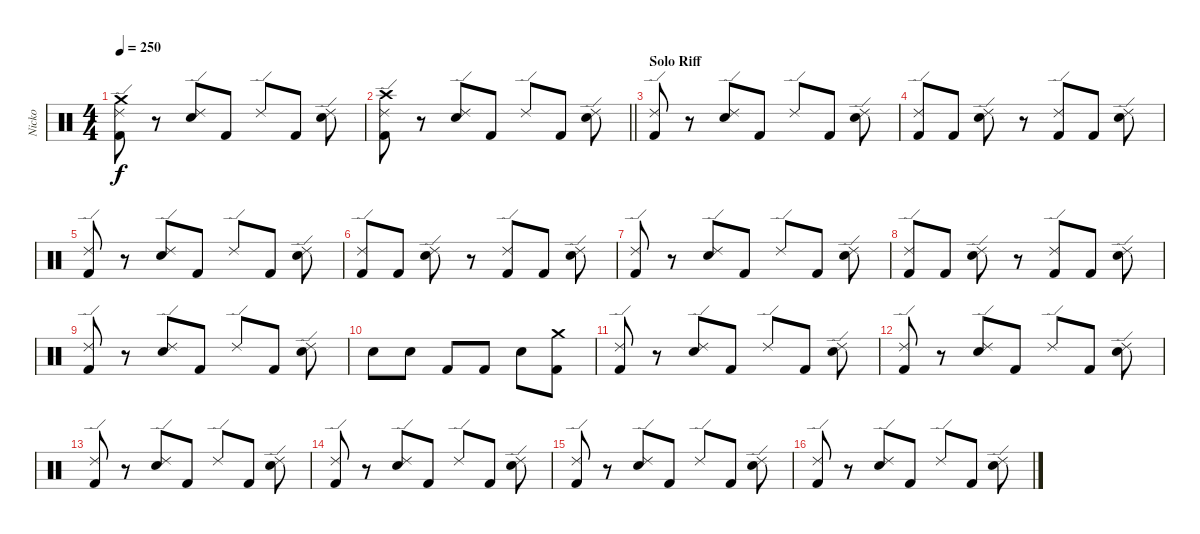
\track ("Nicko" "Nicko") {instrument percussion}
\staff {score}
\articulation defaults
\ts (4 4)
\tempo 250
\clef neutral
\ks c
("Kick (hit) 2" "Ride (edge) 2" "Crash medium (hit)").8{dy f} r.8 ("Electric Snare (hit)" "Ride (edge) 2").8 "Kick (hit) 2".8 "Ride (edge) 2".8 "Kick (hit) 2".8 ("Electric Snare (hit)" "Ride (edge) 2").8 |
\barLineRight lightlight
("Kick (hit) 2" "Ride (edge) 2" "Crash high (hit)").8 r.8 ("Electric Snare (hit)" "Ride (edge) 2").8 "Kick (hit) 2".8 "Ride (edge) 2".8 "Kick (hit) 2".8 ("Electric Snare (hit)" "Ride (edge) 2").8 |
\section ("" "Solo Riff")
("Kick (hit) 2" "Ride (edge) 2").8 r.8 ("Electric Snare (hit)" "Ride (edge) 2").8 "Kick (hit) 2".8 "Ride (edge) 2".8 "Kick (hit) 2".8 ("Electric Snare (hit)" "Ride (edge) 2").8 |
("Kick (hit) 2" "Ride (edge) 2").8 "Kick (hit) 2".8 ("Electric Snare (hit)" "Ride (edge) 2").8 r.8 ("Kick (hit) 2" "Ride (edge) 2").8 "Kick (hit) 2".8 ("Electric Snare (hit)" "Ride (edge) 2").8 |
("Kick (hit) 2" "Ride (edge) 2").8 r.8 ("Electric Snare (hit)" "Ride (edge) 2").8 "Kick (hit) 2".8 "Ride (edge) 2".8 "Kick (hit) 2".8 ("Electric Snare (hit)" "Ride (edge) 2").8 |
("Kick (hit) 2" "Ride (edge) 2").8 "Kick (hit) 2".8 ("Electric Snare (hit)" "Ride (edge) 2").8 r.8 ("Kick (hit) 2" "Ride (edge) 2").8 "Kick (hit) 2".8 ("Electric Snare (hit)" "Ride (edge) 2").8 |
("Kick (hit) 2" "Ride (edge) 2").8 r.8 ("Electric Snare (hit)" "Ride (edge) 2").8 "Kick (hit) 2".8 "Ride (edge) 2".8 "Kick (hit) 2".8 ("Electric Snare (hit)" "Ride (edge) 2").8 |
("Kick (hit) 2" "Ride (edge) 2").8 "Kick (hit) 2".8 ("Electric Snare (hit)" "Ride (edge) 2").8 r.8 ("Kick (hit) 2" "Ride (edge) 2").8 "Kick (hit) 2".8 ("Electric Snare (hit)" "Ride (edge) 2").8 |
("Kick (hit) 2" "Ride (edge) 2").8 r.8 ("Electric Snare (hit)" "Ride (edge) 2").8 "Kick (hit) 2".8 "Ride (edge) 2".8 "Kick (hit) 2".8 ("Electric Snare (hit)" "Ride (edge) 2").8 |
"Electric Snare (hit)".8 "Electric Snare (hit)".8 "Kick (hit) 2".8 "Kick (hit) 2".8 "Electric Snare (hit)".8 ("Kick (hit) 2" "Crash medium (hit)").8 |
("Kick (hit) 2" "Ride (edge) 2").8 r.8 ("Electric Snare (hit)" "Ride (edge) 2").8 "Kick (hit) 2".8 "Ride (edge) 2".8 "Kick (hit) 2".8 ("Electric Snare (hit)" "Ride (edge) 2").8 |
("Kick (hit) 2" "Ride (edge) 2").8 r.8 ("Electric Snare (hit)" "Ride (edge) 2").8 "Kick (hit) 2".8 "Ride (edge) 2".8 "Kick (hit) 2".8 ("Electric Snare (hit)" "Ride (edge) 2").8 |
("Kick (hit) 2" "Ride (edge) 2").8 r.8 ("Electric Snare (hit)" "Ride (edge) 2").8 "Kick (hit) 2".8 "Ride (edge) 2".8 "Kick (hit) 2".8 ("Electric Snare (hit)" "Ride (edge) 2").8 |
("Kick (hit) 2" "Ride (edge) 2").8 r.8 ("Electric Snare (hit)" "Ride (edge) 2").8 "Kick (hit) 2".8 "Ride (edge) 2".8 "Kick (hit) 2".8 ("Electric Snare (hit)" "Ride (edge) 2").8 |
("Kick (hit) 2" "Ride (edge) 2").8 r.8 ("Electric Snare (hit)" "Ride (edge) 2").8 "Kick (hit) 2".8 "Ride (edge) 2".8 "Kick (hit) 2".8 ("Electric Snare (hit)" "Ride (edge) 2").8 |
("Kick (hit) 2" "Ride (edge) 2").8 r.8 ("Electric Snare (hit)" "Ride (edge) 2").8 "Kick (hit) 2".8 "Ride (edge) 2".8 "Kick (hit) 2".8 ("Electric Snare (hit)" "Ride (edge) 2").8
